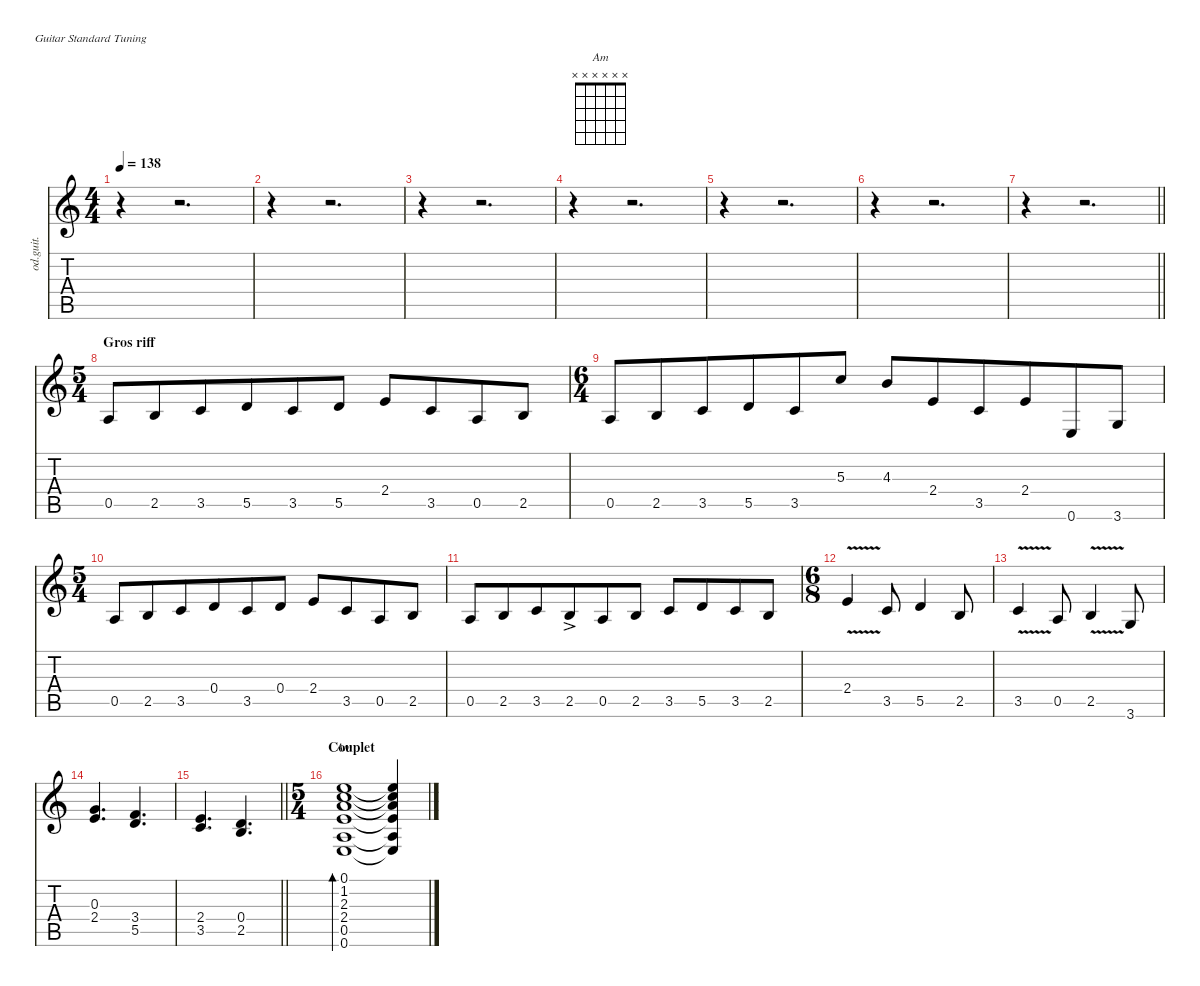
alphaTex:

\defaultSystemsLayout 4
\hideDynamics
\bracketExtendMode nobrackets
\track ("Hichem" "od.guit.") {instrument overdrivenguitar}
\staff {score tabs}
\tuning (E4 B3 G3 D3 A2 E2)
\chord ("Am" x x x x x x)
\ts (4 4)
\tempo 138
\clef g2
\ks aminor
r.4{dy f} r.2{d} |
r.4 r.2{d} |
r.4 r.2{d} |
r.4 r.2{d} |
r.4 r.2{d} |
r.4 r.2{d} |
\barLineRight lightlight
r.4 r.2{d} |
\ts (5 4)
\beaming (8 6 4)
\section ("" "Gros riff")
0.5.8 2.5.8 3.5.8 5.5.8 3.5.8 5.5.8 2.4.8 3.5.8 0.5.8 2.5.8 |
\ts (6 4)
\beaming (8 6 6)
0.5.8 2.5.8 3.5.8 5.5.8 3.5.8 5.3.8 4.3.8 2.4.8 3.5.8 2.4.8 0.6.8 3.6.8 |
\ts (5 4)
\beaming (8 6 4)
0.5.8 2.5.8 3.5.8 0.4.8 3.5.8 0.4.8 2.4.8 3.5.8 0.5.8 2.5.8 |
0.5.8 2.5.8 3.5.8 2.5{ac}.8{dy ff} 0.5.8{dy f} 2.5.8 3.5.8 5.5.8 3.5.8 2.5.8 |
\ts (6 8)
\beaming (8 3 3)
2.4{v}.4 3.5.8 5.5.4 2.5.8 |
3.5{v}.4 0.5.8 2.5{v}.4 3.6.8 |
(0.3 2.4).4{d} (3.4 5.5).4{d} |
\barLineRight lightlight
(2.4 3.5).4{d} (0.4 2.5).4{d} |
\ts (5 4)
\beaming (8 6 4)
\section ("" "Couplet")
(0.1 1.2 2.3 2.4 0.5 0.6).1{bd 480 ch "Am" instrument electricguitarclean} (0.1{t} 1.2{t} 2.3{t} 2.4{t} 0.5{t} 0.6{t}).4
